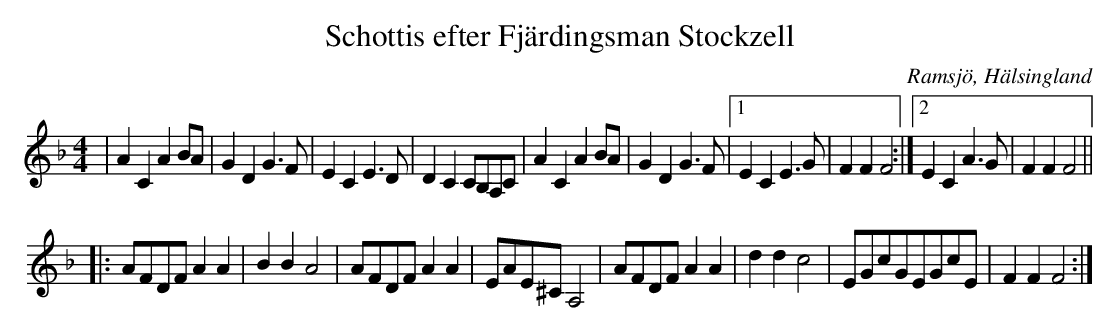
X:1
T: Schottis efter Fjärdingsman Stockzell
O: Ramsjö, Hälsingland
M: 4/4
L: 1/8
K: F
|A2 C2 A2 BA|G2 D2 G2>F2|E2 C2 E2>D2|D2 C2 CB,A,C|A2 C2 A2 BA|G2 D2 G2>F2|1 E2 C2 E2>G2|F2 F2 F4:|2 E2 C2 A2>G2|F2 F2 F4||
|:AFDF A2 A2| B2 B2 A4|AFDF A2 A2|EAE^CA,4|AFDF A2 A2| d2 d2 c4|EGcGEGcE|F2 F2 F4:|
